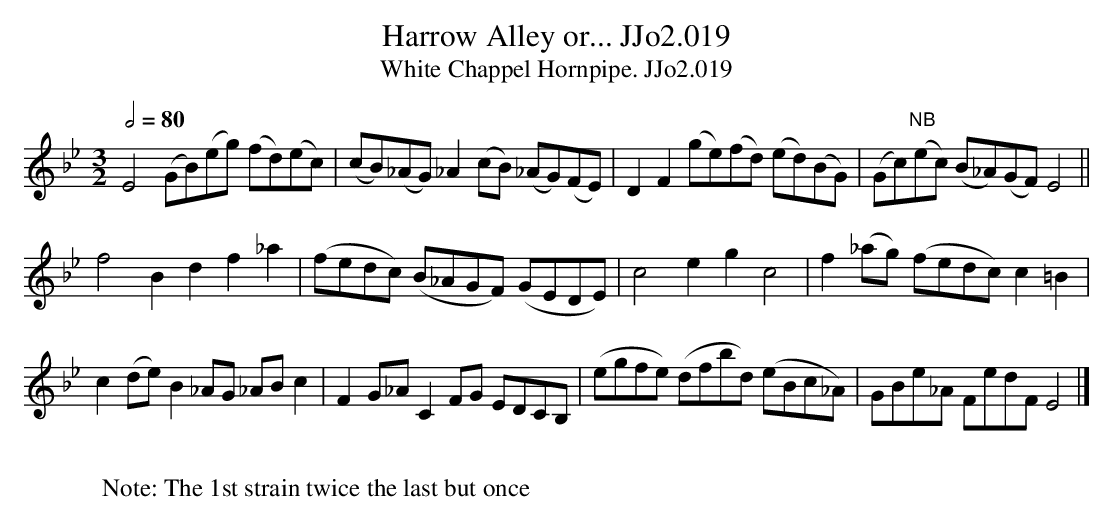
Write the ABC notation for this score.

X:1
T:Harrow Alley or... JJo2.019
Q:1/2=80
T:White Chappel Hornpipe. JJo2.019
M:3/2
L:1/8
K:Bb
E4(GB)(eg) (fd)(ec)|(cB)(_AG) _A2 (cB) (_AG)(FE)|D2F2 (ge)(fd) (ed)(BG)|(Gc)("NB"ec) (B_A)(GF) E4||
f4B2d2f2_a2|(fedc) (B_AGF) (GEDE)|c4e2g2c4|f2 (_ag) (fedc) c2=B2|
c2 (de) B2 _AG _AB c2|F2 G_A C2 FG EDCB,|(egfe) (dfbd) (eBc_A) |GBe_A FedF E4|]
W:
W:Note: The 1st strain twice the last but once
